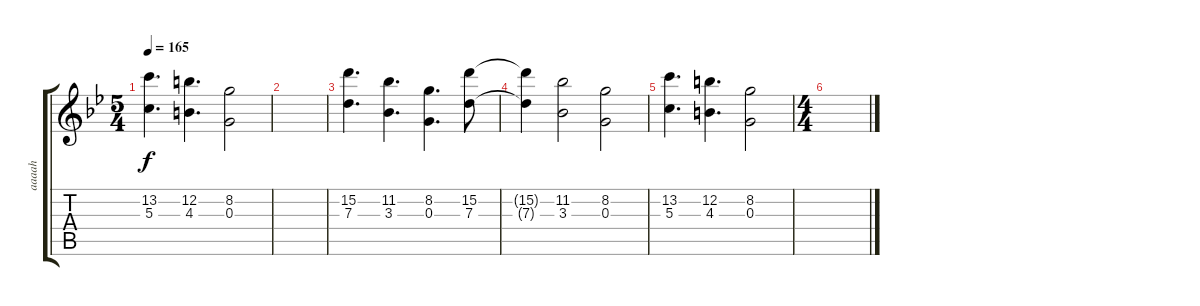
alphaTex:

\track ("aaaah" "aaaah") {instrument acousticguitarsteel}
\staff {score tabs}
\tuning (E4 B3 G3 D3 A2 E2) {hide}
\ts (5 4)
\tempo 165
\clef g2
\ks bb
(13.2 5.3).4{d dy f} (12.2 4.3).4{d} (8.2 0.3).2 |
|
(15.2 7.3).4{d} (11.2 3.3).4{d} (8.2 0.3).4{d} (15.2 7.3).8 |
(15.2{t} 7.3{t}).4 (11.2 3.3).2 (8.2 0.3).2 |
(13.2 5.3).4{d} (12.2 4.3).4{d} (8.2 0.3).2 |
\ts (4 4)
